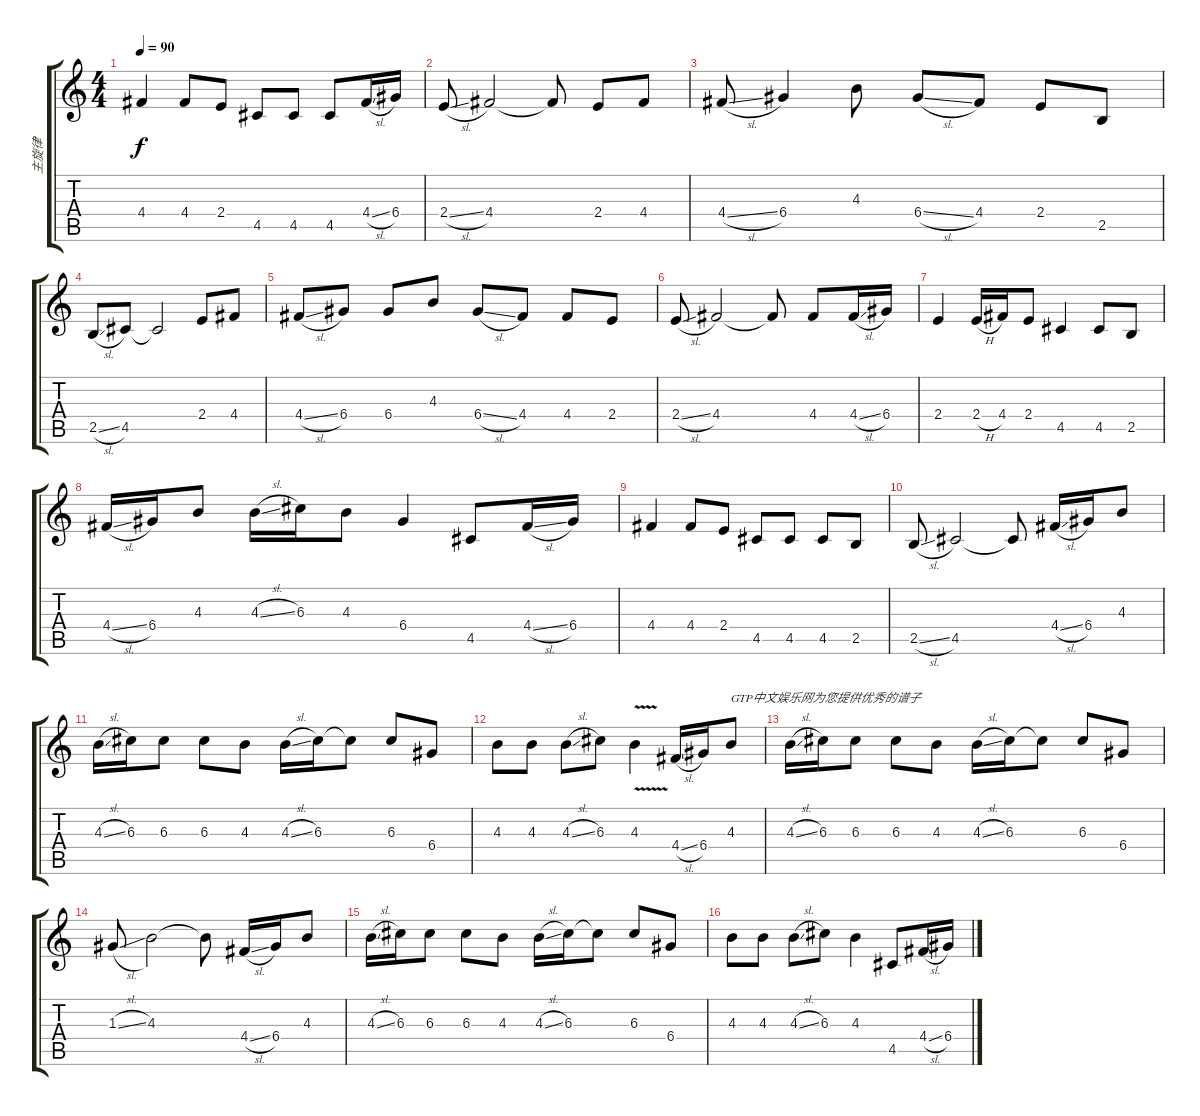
\track ("主旋律" "主旋律") {instrument overdrivenguitar}
\staff {score tabs}
\tuning (E4 B3 G3 D3 A2 E2) {hide}
\ts (4 4)
\tempo 90
\clef g2
\ks c
4.4.4{dy f} 4.4.8 2.4.8 4.5.8 4.5.8 4.5.8 4.4{sl}.16 6.4.16 |
2.4{sl}.8 4.4.2 4.4{t}.8 2.4.8 4.4.8 |
4.4{sl}.8 6.4.4 4.3.8 6.4{sl}.8 4.4.8 2.4.8 2.5.8 |
2.5{sl}.8 4.5.8 4.5{t}.2 2.4.8 4.4.8 |
4.4{sl}.8 6.4.8 6.4.8 4.3.8 6.4{sl}.8 4.4.8 4.4.8 2.4.8 |
2.4{sl}.8 4.4.2 4.4{t}.8 4.4.8 4.4{sl}.16 6.4.16 |
2.4.4 2.4{h}.16 4.4.16 2.4.8 4.5.4 4.5.8 2.5.8 |
4.4{sl}.16 6.4.16 4.3.8 4.3{sl}.16 6.3.16 4.3.8 6.4.4 4.5.8 4.4{sl}.16 6.4.16 |
4.4.4 4.4.8 2.4.8 4.5.8 4.5.8 4.5.8 2.5.8 |
2.5{sl}.8 4.5.2 4.5{t}.8 4.4{sl}.16 6.4.16 4.3.8 |
4.3{sl}.16 6.3.16 6.3.8 6.3.8 4.3.8 4.3{sl}.16 6.3.16 6.3{t}.8 6.3.8 6.4.8 |
4.3.8 4.3.8 4.3{sl}.8 6.3.8 4.3{v}.4 4.4{sl}.16 6.4.16 4.3.8{txt "GTP中文娱乐网为您提供优秀的谱子"} |
4.3{sl}.16 6.3.16 6.3.8 6.3.8 4.3.8 4.3{sl}.16 6.3.16 6.3{t}.8 6.3.8 6.4.8 |
1.3{sl}.8 4.3.2 4.3{t}.8 4.4{sl}.16 6.4.16 4.3.8 |
4.3{sl}.16 6.3.16 6.3.8 6.3.8 4.3.8 4.3{sl}.16 6.3.16 6.3{t}.8 6.3.8 6.4.8 |
4.3.8 4.3.8 4.3{sl}.8 6.3.8 4.3.4 4.5.8 4.4{sl}.16 6.4.16
